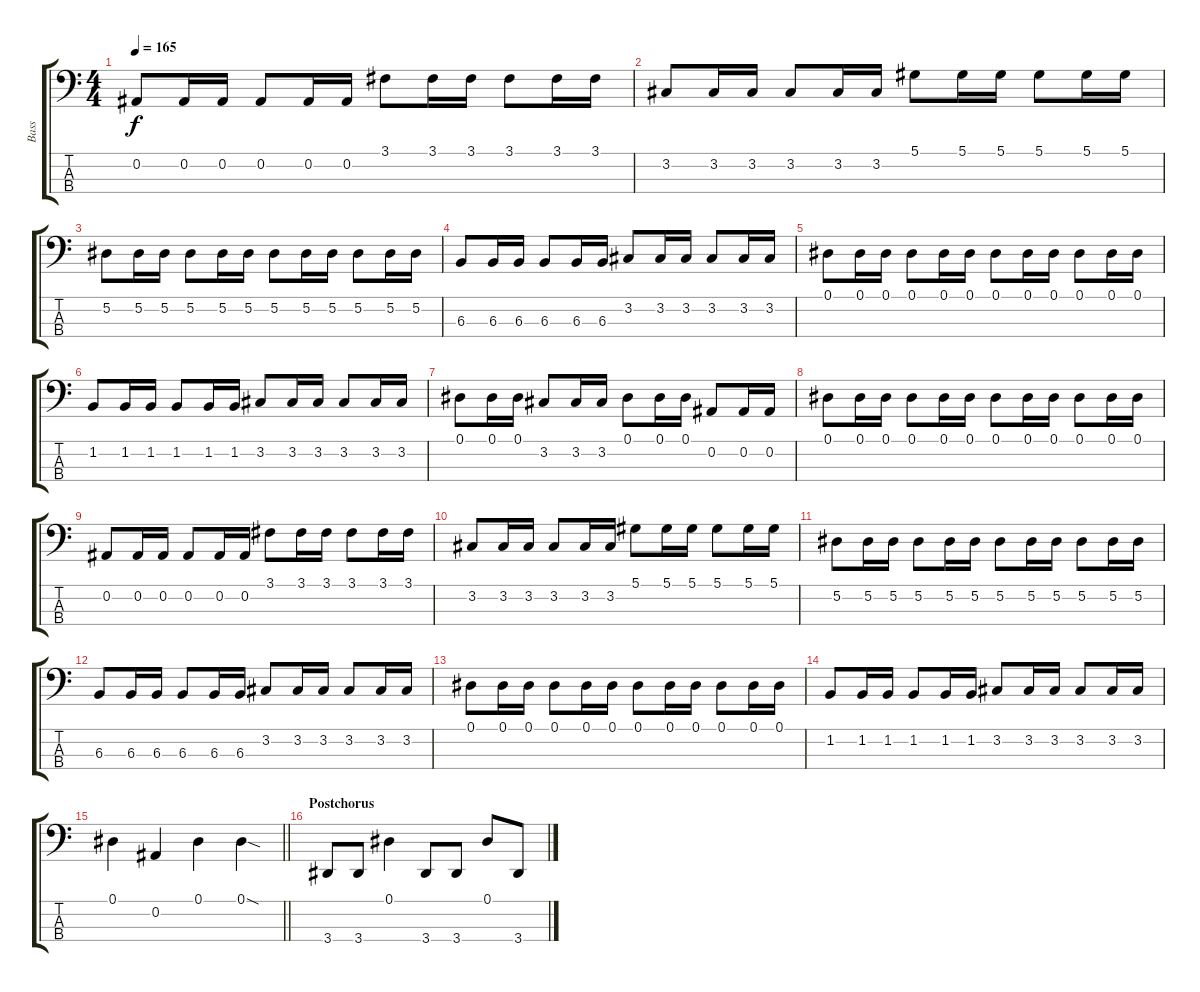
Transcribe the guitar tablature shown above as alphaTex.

\track ("Bass" "Bass") {instrument electricbasspick}
\staff {score tabs}
\tuning (Eb2 Bb1 F1 C1) {hide}
\ts (4 4)
\tempo 165
\clef f4
\ks c
0.2.8{dy f} 0.2.16 0.2.16 0.2.8 0.2.16 0.2.16 3.1.8 3.1.16 3.1.16 3.1.8 3.1.16 3.1.16 |
3.2.8 3.2.16 3.2.16 3.2.8 3.2.16 3.2.16 5.1.8 5.1.16 5.1.16 5.1.8 5.1.16 5.1.16 |
5.2.8 5.2.16 5.2.16 5.2.8 5.2.16 5.2.16 5.2.8 5.2.16 5.2.16 5.2.8 5.2.16 5.2.16 |
6.3.8 6.3.16 6.3.16 6.3.8 6.3.16 6.3.16 3.2.8 3.2.16 3.2.16 3.2.8 3.2.16 3.2.16 |
0.1.8 0.1.16 0.1.16 0.1.8 0.1.16 0.1.16 0.1.8 0.1.16 0.1.16 0.1.8 0.1.16 0.1.16 |
1.2.8 1.2.16 1.2.16 1.2.8 1.2.16 1.2.16 3.2.8 3.2.16 3.2.16 3.2.8 3.2.16 3.2.16 |
0.1.8 0.1.16 0.1.16 3.2.8 3.2.16 3.2.16 0.1.8 0.1.16 0.1.16 0.2.8 0.2.16 0.2.16 |
0.1.8 0.1.16 0.1.16 0.1.8 0.1.16 0.1.16 0.1.8 0.1.16 0.1.16 0.1.8 0.1.16 0.1.16 |
0.2.8 0.2.16 0.2.16 0.2.8 0.2.16 0.2.16 3.1.8 3.1.16 3.1.16 3.1.8 3.1.16 3.1.16 |
3.2.8 3.2.16 3.2.16 3.2.8 3.2.16 3.2.16 5.1.8 5.1.16 5.1.16 5.1.8 5.1.16 5.1.16 |
5.2.8 5.2.16 5.2.16 5.2.8 5.2.16 5.2.16 5.2.8 5.2.16 5.2.16 5.2.8 5.2.16 5.2.16 |
6.3.8 6.3.16 6.3.16 6.3.8 6.3.16 6.3.16 3.2.8 3.2.16 3.2.16 3.2.8 3.2.16 3.2.16 |
0.1.8 0.1.16 0.1.16 0.1.8 0.1.16 0.1.16 0.1.8 0.1.16 0.1.16 0.1.8 0.1.16 0.1.16 |
1.2.8 1.2.16 1.2.16 1.2.8 1.2.16 1.2.16 3.2.8 3.2.16 3.2.16 3.2.8 3.2.16 3.2.16 |
\barLineRight lightlight
0.1.4 0.2.4 0.1.4 0.1{sod}.4 |
\section ("" "Postchorus")
3.4.8 3.4.8 0.1.4 3.4.8 3.4.8 0.1.8 3.4.8
